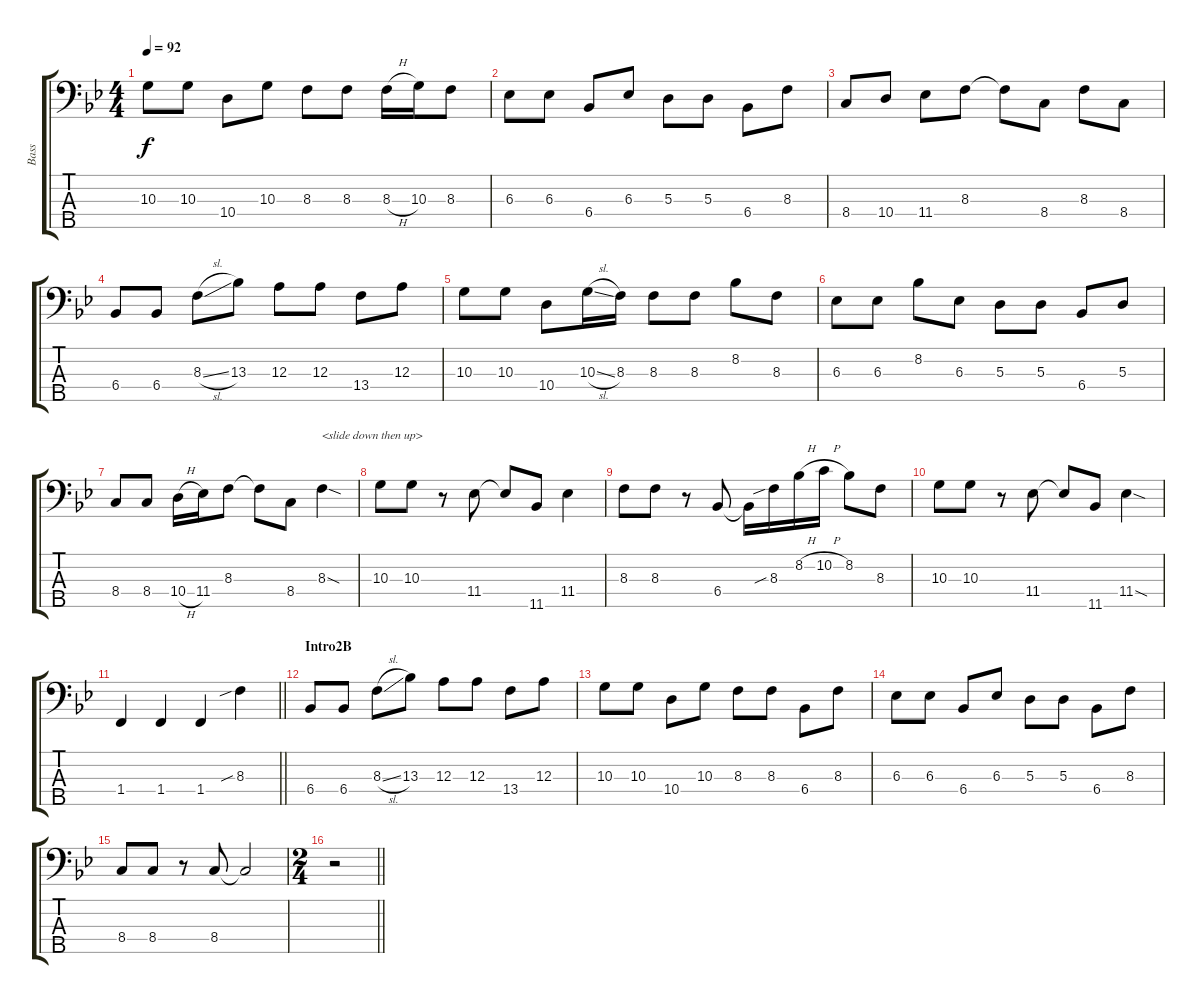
\track ("Bass" "Bass") {instrument electricbassfinger}
\staff {score tabs}
\tuning (G2 D2 A1 E1 B0) {hide}
\ts (4 4)
\tempo 92
\clef f4
\ks bb
10.3.8{dy f} 10.3.8 10.4.8 10.3.8 8.3.8 8.3.8 8.3{h}.16 10.3.16 8.3.8 |
6.3.8 6.3.8 6.4.8 6.3.8 5.3.8 5.3.8 6.4.8 8.3.8 |
8.4.8 10.4.8 11.4.8 8.3.8 8.3{t}.8 8.4.8 8.3.8 8.4.8 |
6.4.8 6.4.8 8.3{sl}.8 13.3.8 12.3.8 12.3.8 13.4.8 12.3.8 |
10.3.8 10.3.8 10.4.8 10.3{sl}.16 8.3.16 8.3.8 8.3.8 8.2.8 8.3.8 |
6.3.8 6.3.8 8.2.8 6.3.8 5.3.8 5.3.8 6.4.8 5.3.8 |
8.4.8 8.4.8 10.4{h}.16 11.4.16 8.3.8 8.3{t}.8 8.4.8 8.3{sod}.4{txt "<slide down then up>"} |
10.3.8 10.3.8 r.8 11.4.8 11.4{t}.8 11.5.8 11.4.4 |
8.3.8 8.3.8 r.8 6.4.8 6.4{t}.16 8.3{sib}.16 8.2{h}.16 10.2{h}.16 8.2.8 8.3.8 |
10.3.8 10.3.8 r.8 11.4.8 11.4{t}.8 11.5.8 11.4{sod}.4 |
\barLineRight lightlight
1.4.4 1.4.4 1.4.4 8.3{sib}.4 |
\section ("" "Intro2B")
6.4.8 6.4.8 8.3{sl}.8 13.3.8 12.3.8 12.3.8 13.4.8 12.3.8 |
10.3.8 10.3.8 10.4.8 10.3.8 8.3.8 8.3.8 6.4.8 8.3.8 |
6.3.8 6.3.8 6.4.8 6.3.8 5.3.8 5.3.8 6.4.8 8.3.8 |
8.4.8 8.4.8 r.8 8.4.8 8.4{t}.2 |
\ts (2 4)
\barLineRight lightlight
r.2
